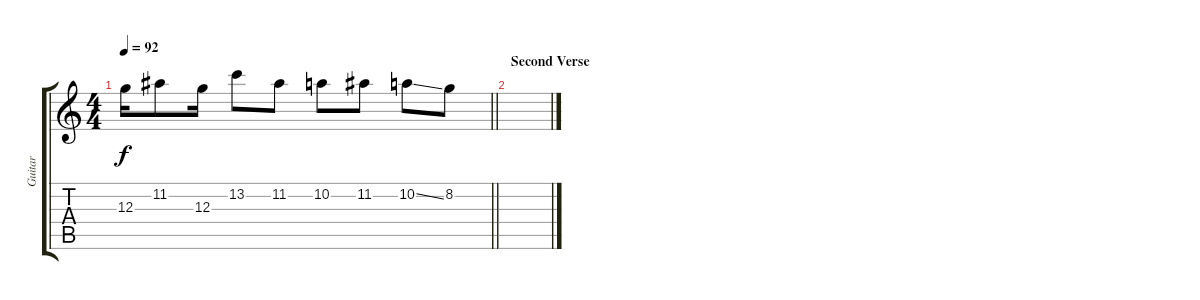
\track ("Guitar" "Guitar") {instrument electricguitarjazz}
\staff {score tabs}
\tuning (E4 B3 G3 D3 A2 E2) {hide}
\ts (4 4)
\tempo 92
\clef g2
\barLineRight lightlight
\ks c
12.3.16{dy f} 11.2.8 12.3.16 13.2.8 11.2.8 10.2.8 11.2.8 10.2{ss}.8 8.2.8 |
\section ("" "Second Verse")
